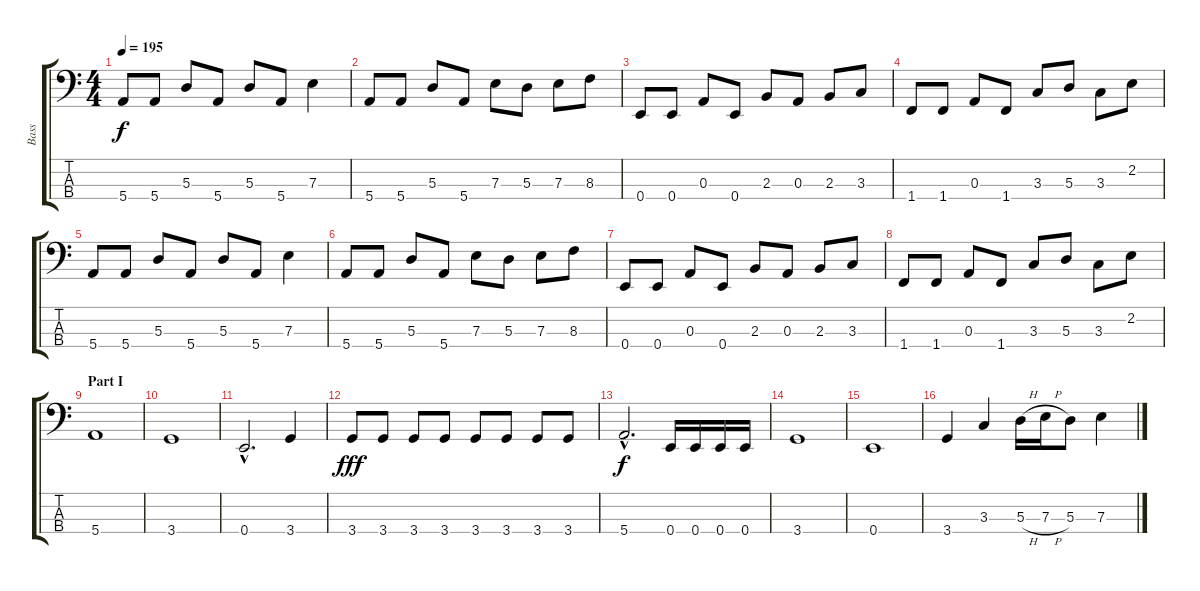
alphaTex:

\track ("Bass" "Bass") {instrument electricbassfinger}
\staff {score tabs}
\tuning (G2 D2 A1 E1) {hide}
\ts (4 4)
\tempo 195
\clef f4
\ks c
5.4.8{dy f} 5.4.8 5.3.8 5.4.8 5.3.8 5.4.8 7.3.4 |
5.4.8 5.4.8 5.3.8 5.4.8 7.3.8 5.3.8 7.3.8 8.3.8 |
0.4.8 0.4.8 0.3.8 0.4.8 2.3.8 0.3.8 2.3.8 3.3.8 |
1.4.8 1.4.8 0.3.8 1.4.8 3.3.8 5.3.8 3.3.8 2.2.8 |
5.4.8 5.4.8 5.3.8 5.4.8 5.3.8 5.4.8 7.3.4 |
5.4.8 5.4.8 5.3.8 5.4.8 7.3.8 5.3.8 7.3.8 8.3.8 |
0.4.8 0.4.8 0.3.8 0.4.8 2.3.8 0.3.8 2.3.8 3.3.8 |
1.4.8 1.4.8 0.3.8 1.4.8 3.3.8 5.3.8 3.3.8 2.2.8 |
\section ("" "Part I")
5.4.1 |
3.4.1 |
0.4{hac}.2{d} 3.4.4 |
3.4.8{dy fff} 3.4.8 3.4.8 3.4.8 3.4.8 3.4.8 3.4.8 3.4.8 |
5.4{hac}.2{d dy f} 0.4.16 0.4.16 0.4.16 0.4.16 |
3.4.1 |
0.4.1 |
3.4.4 3.3.4 5.3{h}.16 7.3{h}.16 5.3.8 7.3.4
